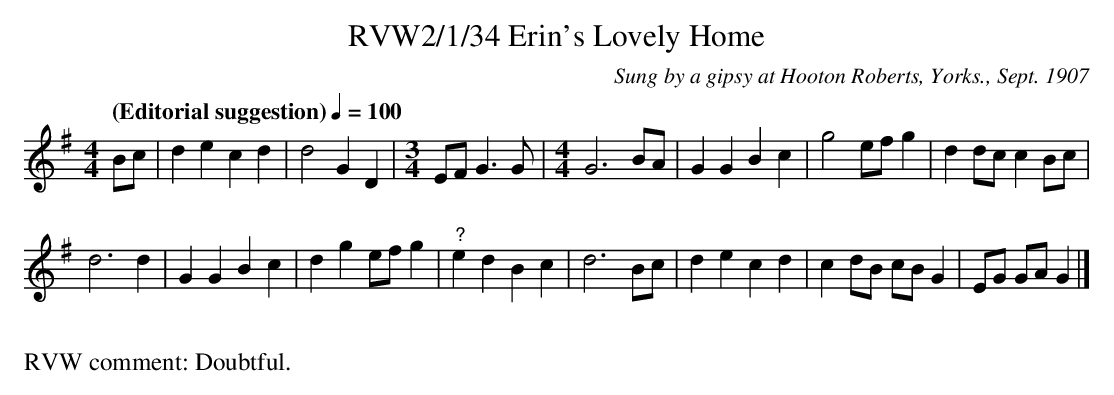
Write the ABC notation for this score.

X:1
T:RVW2/1/34 Erin's Lovely Home
C:Sung by a gipsy at Hooton Roberts, Yorks., Sept. 1907
L:1/4
Q:"(Editorial suggestion)" 1/4=100
M:4/4
K:G
B/c/ | d e c d | d2 G D |[M:3/4] E/F/ G3/2 G/ |[M:4/4] G3 B/A/ | G G B c | g2 e/f/ g | d d/c/ c B/c/ |
d3 d | G G B c | d g e/f/ g |"^?" e d B c | d3 B/c/ | d e c d | c d/B/ c/B/ G | E/G/ G/A/ G |]
